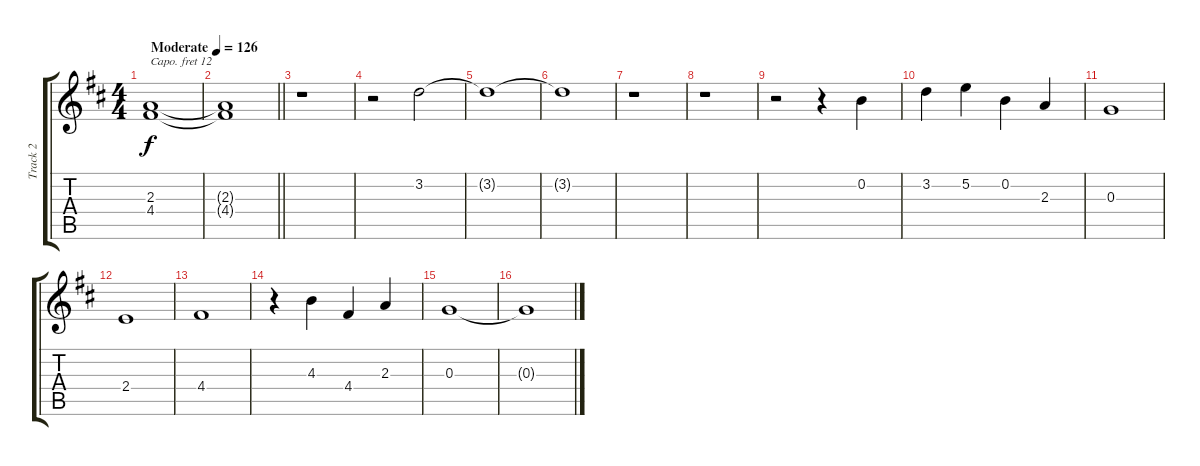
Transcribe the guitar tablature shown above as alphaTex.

\track ("Track 2" "Track 2") {instrument flute}
\staff {score tabs}
\capo 12
\tuning (E4 B3 G3 D3 A2 E2) {hide}
\ts (4 4)
\tempo (126 "Moderate")
\clef g2
\ks d
(2.3 4.4).1{dy f instrument flute} |
\barLineRight lightlight
(2.3{t} 4.4{t}).1 |
r.1 |
r.2 3.2.2 |
3.2{t}.1 |
3.2{t}.1 |
r.1 |
r.1 |
r.2 r.4 0.2.4 |
3.2.4 5.2.4 0.2.4 2.3.4 |
0.3.1 |
2.4.1 |
4.4.1 |
r.4 4.3.4 4.4.4 2.3.4 |
0.3.1 |
0.3{t}.1
